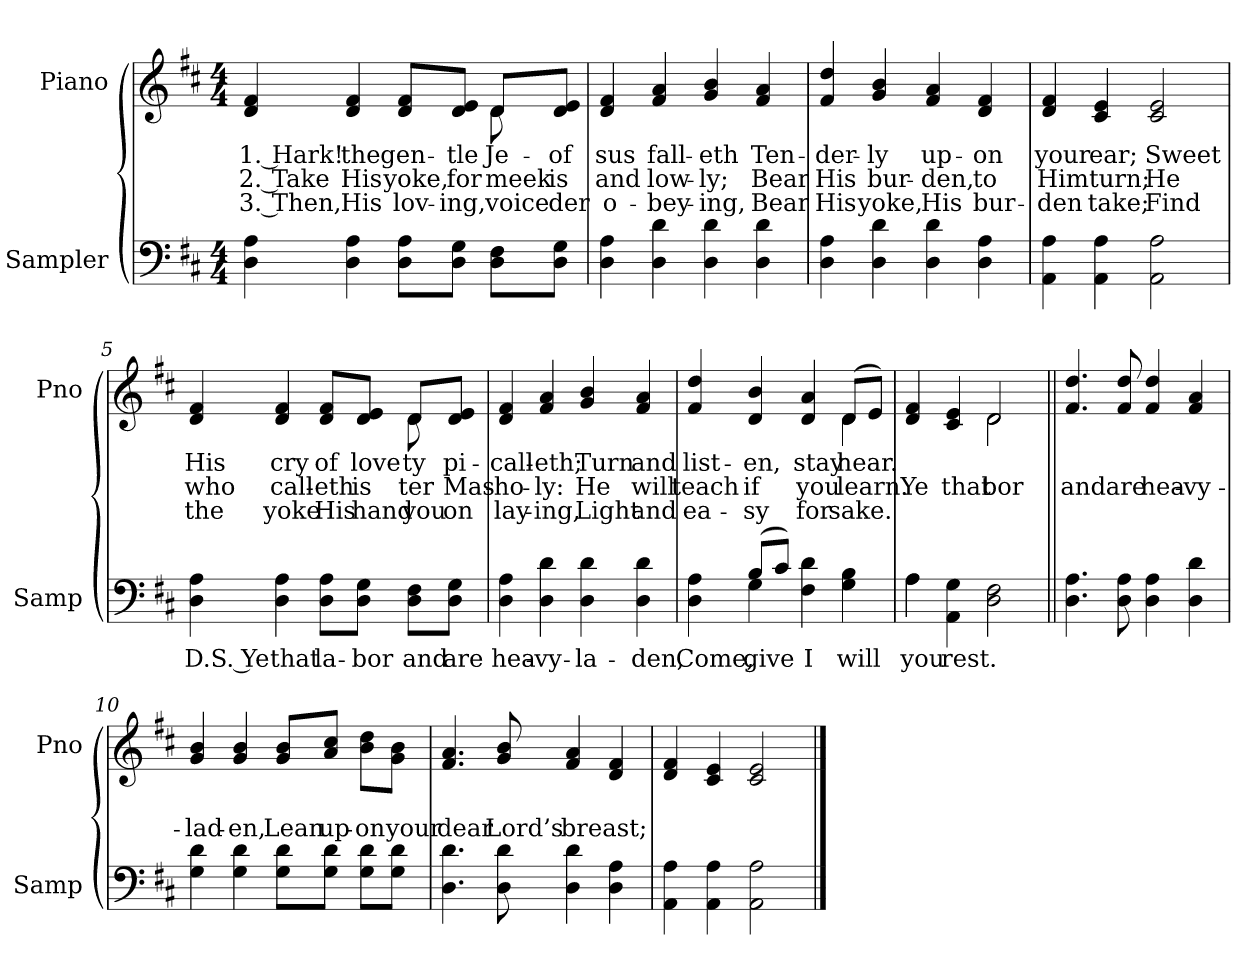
**kern	**text	**kern	**text	**text	**text
*part2	*part2	*part1	*part1	*part1	*part1
*staff2	*staff2	*staff1	*staff1	*staff1	*staff1
*I"Sampler	*	*I"Piano	*	*	*
*I'Samp	*	*I'Pno	*	*	*
*clefF4	*	*clefG2	*	*	*
*k[f#c#]	*	*k[f#c#]	*	*	*
*D:	*	*D:	*	*	*
*M4/4	*	*M4/4	*	*	*
=1	=1	=1	=1	=1	=1
*	*	*^	*	*	*
4D 4A	.	4d 4f#	2.ryy	1. Hark!	2. Take	3. Then,
4D 4A	.	4d 4f#	.	the	His	His
8D\ 8A\L	.	8d/ 8f#/L	.	gen-	yoke,	lov-
8D\ 8G\J	.	8d/ 8e/J	.	-tle	for	-ing,
8D\ 8F#\L	.	8d/L	8d	Je-	meek	voice
8D\ 8G\J	.	8d/ 8e/J	8ryy	of	is	-der
*	*	*v	*v	*	*	*
=2	=2	=2	=2	=2	=2
4D 4A	.	4d 4f#	-sus	and	o-
4D 4d	.	4f# 4a	fall-	low-	-bey-
4D 4d	.	4g 4b	-eth	-ly;	-ing,
4D 4d	.	4f# 4a	Ten-	Bear	Bear
=3	=3	=3	=3	=3	=3
4D 4A	.	4f# 4dd	-der-	His	His
4D 4d	.	4g 4b	-ly	bur-	yoke,
4D 4d	.	4f# 4a	up-	-den,	His
4D 4A	.	4d 4f#	-on	to	bur-
=4	=4	=4	=4	=4	=4
4AA 4A	.	4d 4f#	your	Him	-den
4AA 4A	.	4c# 4e	ear;	turn;	take;
2AA 2A	.	2c# 2e	Sweet	He	Find
=5	=5	=5	=5	=5	=5
*	*	*^	*	*	*
4D 4A	D.S. Ye	4d 4f#	2.ryy	His	who	the
4D 4A	that	4d 4f#	.	cry	call-	yoke
8D\ 8A\L	la-	8d/ 8f#/L	.	of	-eth	His
8D\ 8G\J	-bor	8d/ 8e/J	.	love	is	hand
8D\ 8F#\L	and	8d/L	8d	-ty	-ter	you
8D\ 8G\J	are	8d/ 8e/J	8ryy	pi-	Mas-	on
*	*	*v	*v	*	*	*
=6	=6	=6	=6	=6	=6
4D 4A	hea-	4d 4f#	call-	ho-	lay-
4D 4d	-vy-	4f# 4a	-eth;	-ly:	-ing,
4D 4d	-la-	4g 4b	Turn	He	Light
4D 4d	-den,	4f# 4a	and	will	and
=7	=7	=7	=7	=7	=7
*^	*	*^	*	*	*
4D 4A	4ryy	Come,	4f# 4dd	2.ryy	list-	teach	ea-
(8B/L	4G	give	4d 4b	.	-en,	if	-sy
8c#/J)	.	.	.	.	.	.	.
4F# 4d	2ryy	I	4d 4a	.	stay	you	for
4G 4B	.	will	(8d/L	4d	hear.	learn.	sake.
.	.	.	8e/J)	.	.	.	.
=8	=8	=8	=8	=8	=8	=8	=8
4A\	4A	you	4d 4f#	2ryy	.	Ye	.
4AA 4G	2.ryy	rest.	4c# 4e	.	.	that	.
2D 2F#	.	.	2d/	2d	.	-bor	.
*v	*v	*	*	*	*	*	*
=9||	=9||	=9||	=9||	=9||	=9||	=9||
!	!	!LO:TX:t=Refrain	!	!	!	!
*	*	*v	*v	*	*	*
4.D 4.A	.	4.f# 4.dd	.	and	.
8D 8A	.	8f# 8dd	.	are	.
4D 4A	.	4f# 4dd	.	hea-	.
4D 4d	.	4f# 4a	.	-vy-	.
=10	=10	=10	=10	=10	=10
4G 4d	.	4g 4b	.	-lad-	.
4G 4d	.	4g 4b	.	-en,	.
8G\ 8d\L	.	8g/ 8b/L	.	Lean	.
8G\ 8d\J	.	8a/ 8cc#/J	.	up-	.
8G\ 8d\L	.	8b\ 8dd\L	.	-on	.
8G\ 8d\J	.	8g\ 8b\J	.	your	.
=11	=11	=11	=11	=11	=11
4.D 4.d	.	4.f# 4.a	.	dear	.
8D 8d	.	8g 8b	.	Lord’s	.
4D 4d	.	4f# 4a	.	breast;	.
4D 4A	.	4d 4f#	.	.	.
=12	=12	=12	=12	=12	=12
4AA 4A	.	4d 4f#	.	.	.
4AA 4A	.	4c# 4e	.	.	.
2AA 2A	.	2c# 2e	.	.	.
==	==	==	==	==	==
*-	*-	*-	*-	*-	*-
